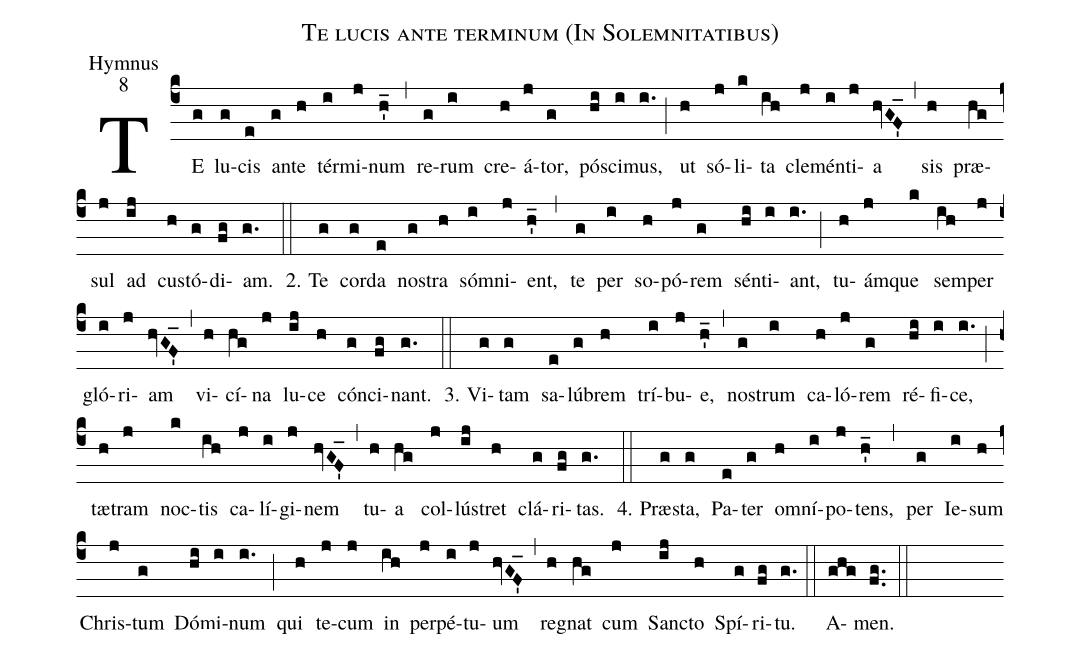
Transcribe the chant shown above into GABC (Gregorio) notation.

name:Te lucis ante terminum (In Solemnitatibus);
office-part:Hymnus;
mode:8;
%%
(c4) TE(g) lu(g)cis(e) an(g)te(h) tér(i)mi(j)num(h_') (,)
re(g)rum(i) cre(h)á(j)tor,(g) pós(hi)ci(i)mus,(i.) (;)
ut(h) só(j)li(k)ta(ih) cle(j)mén(i)ti(j)a(hvGF'_) (,)
sis(h) præ(hg)sul(j) ad(ij) cus(h)tó(g)di(fg)am.(g.) (::)

2. Te(g) cor(g)da(e) nos(g)tra(h) sóm(i)ni(j)ent,(h_') (,) te(g) per(i) so(h)pó(j)rem(g) sén(hi)ti(i)ant,(i.) (;)
tu(h)ám(j)que(k) sem(ih)per(j) gló(i)ri(j)am(hvGF'_) (,) vi(h)cí(hg)na(j) lu(ij)ce(h) cón(g)ci(fg)nant.(g.) (::)

3. Vi(g)tam(g) sa(e)lú(g)brem(h) trí(i)bu(j)e,(h_') (,) nos(g)trum(i) ca(h)ló(j)rem(g) ré(hi)fi(i)ce,(i.) (;)
tæ(h)tram(j) noc(k)tis(ih) ca(j)lí(i)gi(j)nem(hvGF'_) (,) tu(h)a(hg) col(j)lús(ij)tret(h) clá(g)ri(fg)tas.(g.) (::)

4. Præ(g)sta,(g) Pa(e)ter(g) om(h)ní(i)po(j)tens,(h_') (,) per(g) Ie(i)sum(h) Chris(j)tum(g) Dó(hi)mi(i)num(i.) (;)
qui(h) te(j)cum(j) in(ih) per(j)pé(i)tu(j)um(hvGF'_) (,) re(h)gnat(hg) cum(j) San(ij)cto(h) Spí(g)ri(fg)tu.(g.) (::)

A(ghg)men.(fg..) (::)
